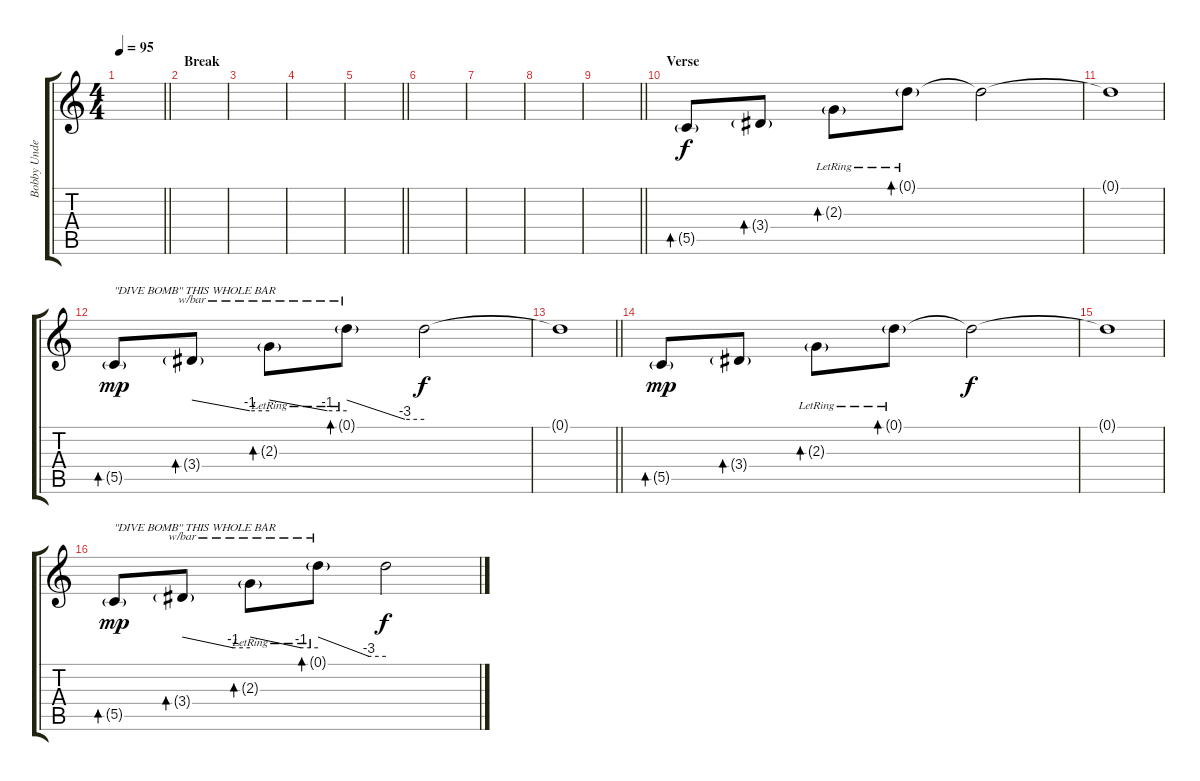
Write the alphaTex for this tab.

\track ("Bobby Undertaker (Studio)" "Bobby Unde") {instrument overdrivenguitar}
\staff {score tabs}
\tuning (D4 A3 F3 C3 G2 C2) {hide}
\ts (4 4)
\tempo 95
\clef g2
\barLineRight lightlight
\ks c
|
\section ("" "Break")
|
|
|
\barLineRight lightlight
|
\section ("" "")
|
|
|
\barLineRight lightlight
|
\section ("" "Verse")
5.5{g}.8{bd 60} 3.4{g}.8{bd 60} 2.3{g lr}.8{bd 60} 0.1{g lr}.8{bd 60} 0.1{t}.2{dy f} |
0.1{t}.1 |
5.5{g}.8{bd 60 txt "\"DIVE BOMB\" THIS WHOLE BAR" dy mp} 3.4{g}.8{tbe (custom default 0 0 45 -4 60 -4) bd 60} 2.3{g lr}.8{tbe (custom default 0 0 45 -4 60 -4) bd 60} 0.1{g lr}.8{tbe (custom default 0 0 45 -12 60 -12) bd 60} 0.1{t}.2{dy f} |
\barLineRight lightlight
0.1{t}.1{volume 0} |
\section ("" "")
5.5{g}.8{bd 60 dy mp volume 10} 3.4{g}.8{bd 60} 2.3{g lr}.8{bd 60} 0.1{g lr}.8{bd 60} 0.1{t}.2{dy f} |
0.1{t}.1 |
5.5{g}.8{bd 60 txt "\"DIVE BOMB\" THIS WHOLE BAR" dy mp} 3.4{g}.8{tbe (custom default 0 0 45 -4 60 -4) bd 60} 2.3{g lr}.8{tbe (custom default 0 0 45 -4 60 -4) bd 60} 0.1{g lr}.8{tbe (custom default 0 0 45 -12 60 -12) bd 60} 0.1{t}.2{dy f}
